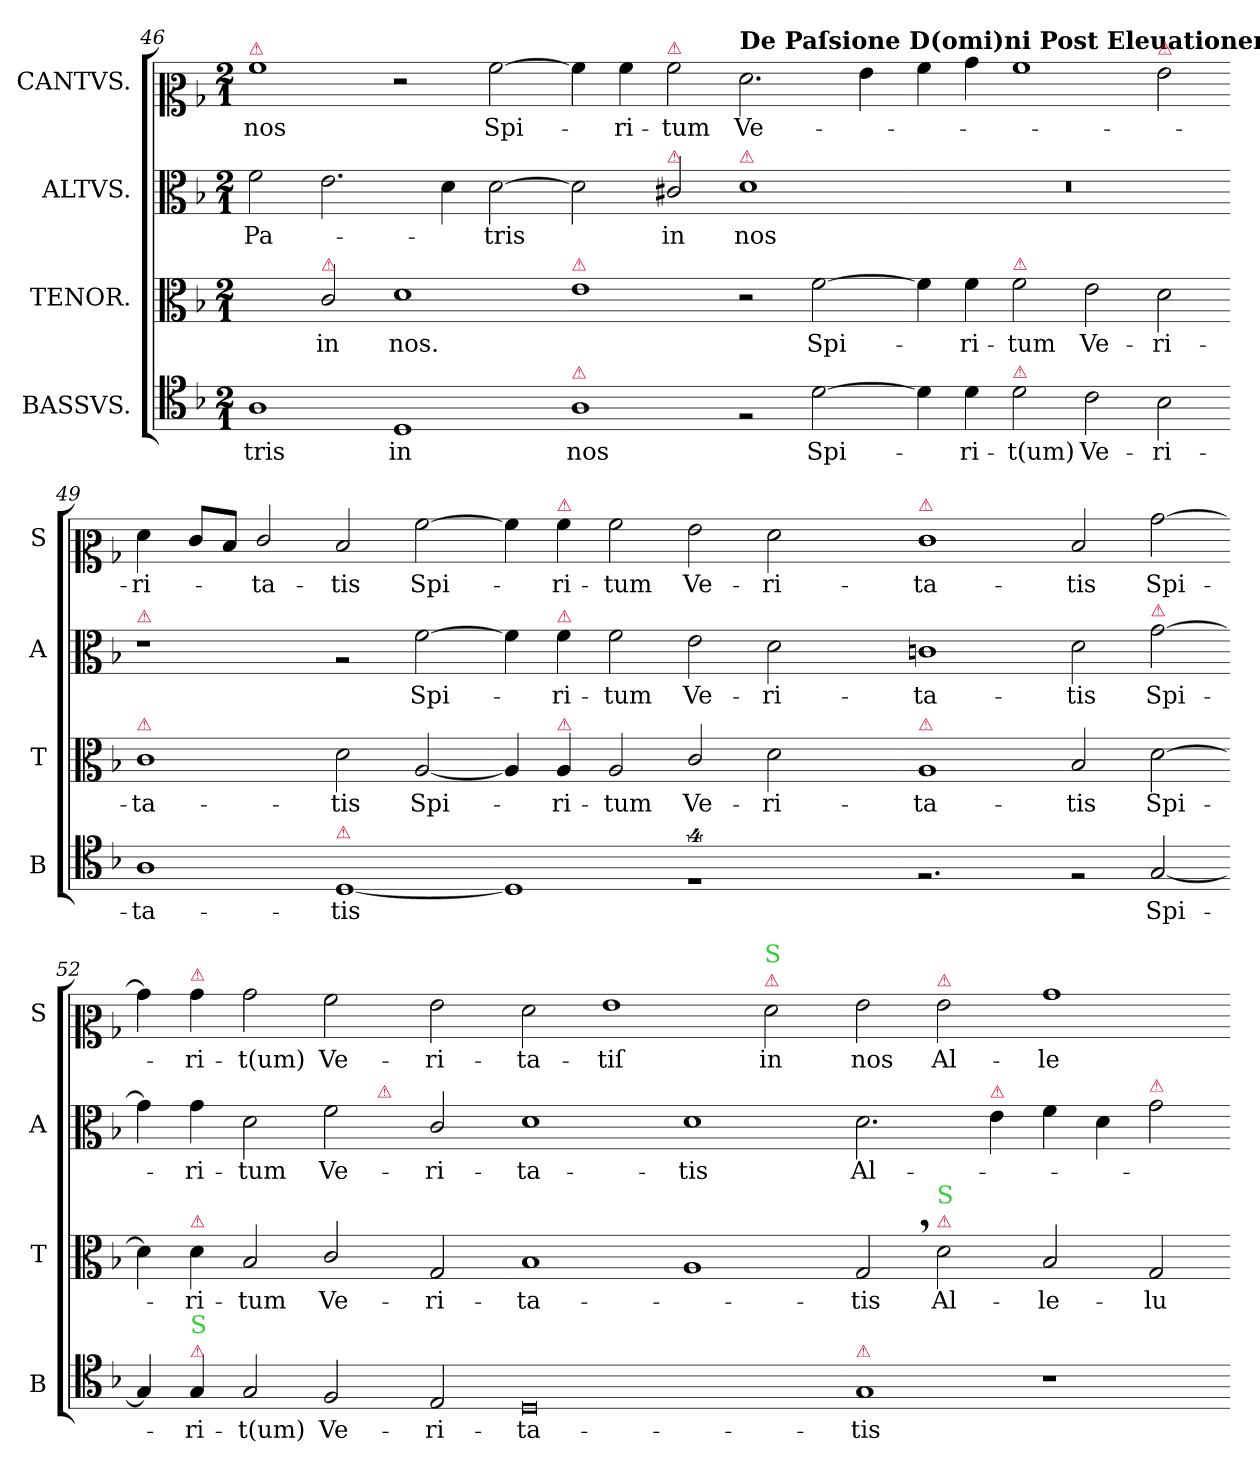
**kern	**text	**kern	**text	**kern	**text	**kern	**text
*part4	*part4	*part3	*part3	*part2	*part2	*part1	*part1
*staff4	*staff4	*staff3	*staff3	*staff2	*staff2	*staff1	*staff1
*I"BASSVS.	*	*I"TENOR.	*	*I"ALTVS.	*	*I"CANTVS.	*
*I'B	*	*I'T	*	*I'A	*	*I'S	*
*clefC4	*	*clefC3	*	*clefC3	*	*clefC2	*
*k[b-]	*	*k[b-]	*	*k[b-]	*	*k[b-]	*
*F:	*	*F:	*	*F:	*	*F:	*
*M2/1	*	*M2/1	*	*M2/1	*	*M2/1	*
=46	=46	=46	=46	=46	=46	=46	=46
!	!	!	!	!	!	!LO:TX:a:color=crimson:t=⚠	!
!	!LO:LY:i	!	!	!	!LO:LY:i	!	!
1A	-tris	2ryy	.	2f\	Pa-	1a	nos
!	!	!LO:TX:a:color=crimson:t=⚠	!	!	!	!	!
.	.	2c/	in	2.e\	.	.	.
1D	in	1d	nos.	.	.	2r	.
.	.	.	.	4d\	.	.	.
!	!	!	!	!	!LO:LY:i	!	!
.	.	.	.	[2d\	-tris	[2a\	Spi-
=47-	=47-	=47-	=47-	=47-	=47-	=47-	=47-
!	!	!LO:TX:a:color=crimson:t=⚠	!	!	!	!	!
!LO:TX:a:color=crimson:t=⚠	!	!	!	!	!	!	!
1A	nos	1e	.	2d\]	.	4a\]	.
.	.	.	.	.	.	4a\	-ri-
!	!	!	!	!	!	!LO:TX:a:color=crimson:t=⚠	!
!	!	!	!	!LO:TX:a:color=crimson:t=⚠	!	!	!
.	.	.	.	2c#X/	in	2a\	-tum
!	!	!	!	!	!	!LO:TX:a:B:t=De Paſsione D(omi)ni Post Eleuationem.	!
!	!	!	!	!LO:TX:a:color=crimson:t=⚠	!	!	!
2rF	.	2r	.	1d	nos	2.f\	Ve-
[2d\	Spi-	[2f\	Spi-	.	.	.	.
.	.	.	.	.	.	4g\	.
=48-	=48-	=48-	=48-	=48-	=48-	=48-	=48-
4d\]	.	4f\]	.	0r	.	4a\	.
4d\	-ri-	4f\	-ri-	.	.	4b-\	.
!	!	!LO:TX:a:color=crimson:t=⚠	!	!	!	!	!
!LO:TX:a:color=crimson:t=⚠	!	!	!	!	!	!	!
2d\	-t(um)	2f\	-tum	.	.	1a	.
2c\	Ve-	2e\	Ve-	.	.	.	.
!	!	!	!	!	!	!LO:TX:a:color=crimson:t=⚠	!
2B-\	-ri-	2d\	-ri-	.	.	2g\	.
=49-	=49-	=49-	=49-	=49-	=49-	=49-	=49-
!	!	!	!	!LO:TX:a:color=crimson:t=⚠	!	!	!
!	!	!LO:TX:a:color=crimson:t=⚠	!	!	!	!	!
1A	-ta-	1c	-ta-	1r	.	4f\	-ri-
.	.	.	.	.	.	8e/L	.
.	.	.	.	.	.	8d/J	.
.	.	.	.	.	.	2e/	-ta-
!LO:TX:a:color=crimson:t=⚠	!	!	!	!	!	!	!
[1D	-tis	2d\	-tis	2rA	.	2d/	-tis
!	!	!	!LO:LY:i	!	!	!	!LO:LY:i
.	.	[2A/	Spi-	[2f\	Spi-	[2a\	Spi-
=50-	=50-	=50-	=50-	=50-	=50-	=50-	=50-
1D]	.	4A/]	.	4f\]	.	4a\]	.
!	!	!	!	!	!	!LO:TX:a:color=crimson:t=⚠	!
!	!	!	!	!LO:TX:a:color=crimson:t=⚠	!	!	!
!	!	!LO:TX:a:color=crimson:t=⚠	!	!	!	!	!
!	!	!	!LO:LY:i	!	!	!	!LO:LY:i
.	.	4A/	-ri-	4f\	-ri-	4a\	-ri-
!	!	!	!LO:LY:i	!	!	!	!LO:LY:i
.	.	2A/	-tum	2f\	-tum	2a\	-tum
!	!	!	!LO:LY:i	!	!	!	!LO:LY:i
4%5rF	.	2c/	Ve-	2e\	Ve-	2g\	Ve-
!	!	!	!LO:LY:i	!	!	!	!LO:LY:i
.	.	2d\	-ri-	2d\	-ri-	2f\	-ri-
.	.	4ryy	.	4ryy	.	4ryy	.
=51-	=51-	=51-	=51-	=51-	=51-	=51-	=51-
!	!	!	!	!	!	!LO:TX:a:color=crimson:t=⚠	!
!	!	!LO:TX:a:color=crimson:t=⚠	!	!	!	!	!
!	!	!	!LO:LY:i	!	!	!	!LO:LY:i
2.rF	.	1A	-ta-	1cn	-ta-	1e	-ta-
4ryy	.	.	.	.	.	.	.
!	!	!	!LO:LY:i	!	!	!	!LO:LY:i
2rF	.	2B-/	-tis	2d\	-tis	2d/	-tis
!	!	!	!	!LO:TX:a:color=crimson:t=⚠	!	!	!
!	!	!	!LO:LY:i	!	!LO:LY:i	!	!
[2G/	Spi-	[2d\	Spi-	[2g\	Spi-	[2b-\	Spi-
=52-	=52-	=52-	=52-	=52-	=52-	=52-	=52-
*	*	*	*	*^	*	*	*
4G/]	.	4d\]	.	4g\]	1ryy	.	4b-\]	.
!	!	!	!	!	!	!	!LO:TX:a:color=crimson:t=⚠	!
!	!	!LO:TX:a:color=crimson:t=⚠	!	!	!	!	!	!
!LO:TX:a:color=crimson:t=⚠	!	!	!	!	!	!	!	!
!LO:TX:a:color=limegreen:t=S	!	!	!	!	!	!	!	!
!	!	!	!LO:LY:i	!	!	!LO:LY:i	!	!
4G/	-ri-	4d\	-ri-	4g\	.	-ri-	4b-\	-ri-
!	!	!	!LO:LY:i	!	!	!LO:LY:i	!	!
2G/	-t(um)	2B-/	-tum	2d\	.	-tum	2b-\	-t(um)
!	!	!	!LO:LY:i	!	!	!LO:LY:i	!	!
2F/	Ve-	2c/	Ve-	2f\	4ryy	Ve-	2a\	Ve-
!	!	!	!	!	!LO:TX:a:color=crimson:t=⚠	!	!	!
.	.	.	.	.	2.ryy	.	.	.
!	!	!	!LO:LY:i	!	!	!LO:LY:i	!	!
2E/	-ri-	2G/	-ri-	2c/	.	-ri-	2g\	-ri-
=53-	=53-	=53-	=53-	=53-	=53-	=53-	=53-	=53-
!	!	!	!LO:LY:i	!	!	!LO:LY:i	!	!
*	*	*	*	*v	*v	*	*	*
0D	-ta-	1B-	-ta-	1d	-ta-	2f\	-ta-
.	.	.	.	.	.	1g	-tiſ
!	!	!	!	!	!LO:LY:i	!	!
.	.	1A	.	1d	-tis	.	.
!	!	!	!	!	!	!LO:TX:a:color=crimson:t=⚠	!
!	!	!	!	!	!	!LO:TX:a:color=limegreen:t=S	!
.	.	.	.	.	.	2f\	in
=54-	=54-	=54-	=54-	=54-	=54-	=54-	=54-
!LO:TX:a:color=crimson:t=⚠	!	!	!	!	!	!	!
!	!	!	!LO:LY:i	!	!	!	!
1G	-tis	2G,/	-tis	2.d\	Al-	2g\	nos
!	!	!	!	!	!	!LO:TX:a:color=crimson:t=⚠	!
!	!	!LO:TX:a:color=crimson:t=⚠	!	!	!	!	!
!	!	!LO:TX:a:color=limegreen:t=S	!	!	!	!	!
.	.	2d\	Al-	.	.	2g\	Al-
!	!	!	!	!LO:TX:a:color=crimson:t=⚠	!	!	!
.	.	.	.	4e\	.	.	.
1r	.	2B-/	-le-	4f\	.	1b-	-le-
.	.	.	.	4d\	.	.	.
!	!	!	!	!LO:TX:a:color=crimson:t=⚠	!	!	!
.	.	2G/	-lu-	2g\	.	.	.
=-	=-	=-	=-	=-	=-	=-	=-
*-	*-	*-	*-	*-	*-	*-	*-
